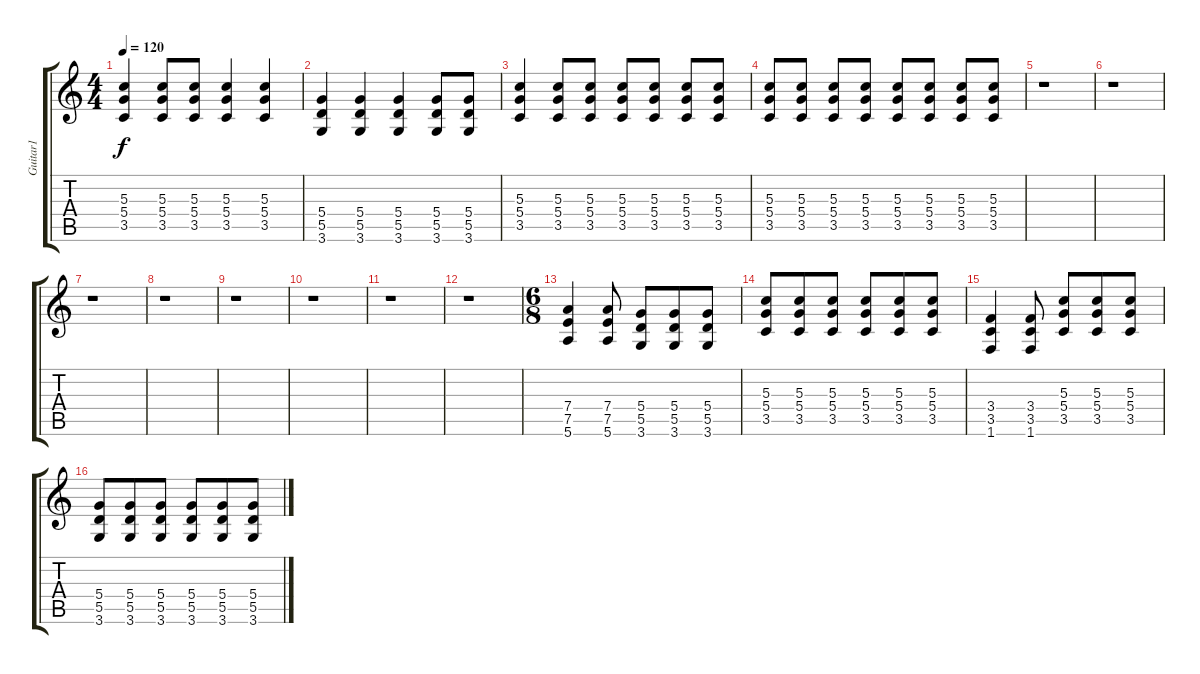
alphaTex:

\track ("Guitar1" "Guitar1") {instrument distortionguitar}
\staff {score tabs}
\tuning (E4 B3 G3 D3 A2 E2) {hide}
\ts (4 4)
\tempo 120
\clef g2
\ks c
(5.3 5.4 3.5).4{dy f} (5.3 5.4 3.5).8 (5.3 5.4 3.5).8 (5.3 5.4 3.5).4 (5.3 5.4 3.5).4 |
(5.4 5.5 3.6).4 (5.4 5.5 3.6).4 (5.4 5.5 3.6).4 (5.4 5.5 3.6).8 (5.4 5.5 3.6).8 |
(5.3 5.4 3.5).4 (5.3 5.4 3.5).8 (5.3 5.4 3.5).8 (5.3 5.4 3.5).8 (5.3 5.4 3.5).8 (5.3 5.4 3.5).8 (5.3 5.4 3.5).8 |
(5.3 5.4 3.5).8 (5.3 5.4 3.5).8 (5.3 5.4 3.5).8 (5.3 5.4 3.5).8 (5.3 5.4 3.5).8 (5.3 5.4 3.5).8 (5.3 5.4 3.5).8 (5.3 5.4 3.5).8 |
r.1 |
r.1 |
r.1 |
r.1 |
r.1 |
r.1 |
r.1 |
r.1 |
\ts (6 8)
(7.4 7.5 5.6).4 (7.4 7.5 5.6).8 (5.4 5.5 3.6).8 (5.4 5.5 3.6).8 (5.4 5.5 3.6).8 |
(5.3 5.4 3.5).8 (5.3 5.4 3.5).8 (5.3 5.4 3.5).8 (5.3 5.4 3.5).8 (5.3 5.4 3.5).8 (5.3 5.4 3.5).8 |
(3.4 3.5 1.6).4 (3.4 3.5 1.6).8 (5.3 5.4 3.5).8 (5.3 5.4 3.5).8 (5.3 5.4 3.5).8 |
(5.4 5.5 3.6).8 (5.4 5.5 3.6).8 (5.4 5.5 3.6).8 (5.4 5.5 3.6).8 (5.4 5.5 3.6).8 (5.4 5.5 3.6).8
